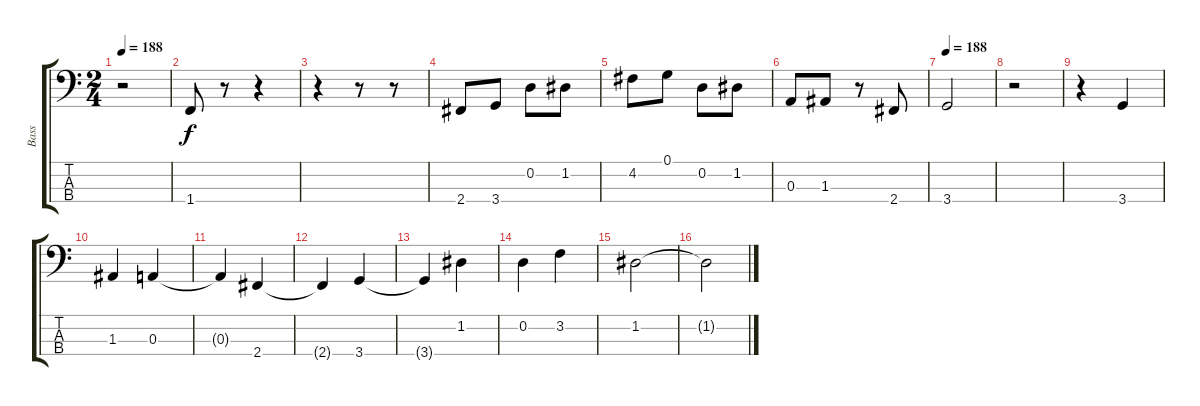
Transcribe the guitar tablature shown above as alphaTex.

\track ("Bass" "Bass") {instrument electricbassfinger}
\staff {score tabs}
\tuning (G2 D2 A1 E1) {hide}
\ts (2 4)
\tempo 188
\clef f4
\ks c
r.2{dy f} |
1.4.8 r.8 r.4 |
r.4 r.8 r.8 |
2.4.8 3.4.8 0.2.8 1.2.8 |
4.2.8 0.1.8 0.2.8 1.2.8 |
0.3.8 1.3.8 r.8 2.4.8 |
\tempo 188
3.4.2 |
r.2 |
r.4 3.4.4 |
1.3.4 0.3.4 |
0.3{t}.4 2.4.4 |
2.4{t}.4 3.4.4 |
3.4{t}.4 1.2.4 |
0.2.4 3.2.4 |
1.2.2 |
1.2{t}.2
